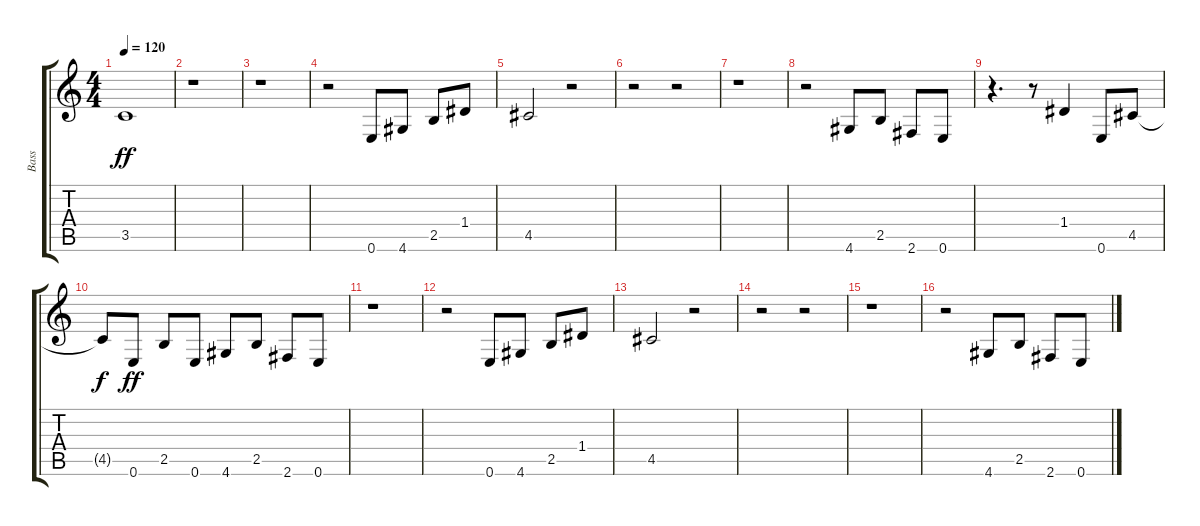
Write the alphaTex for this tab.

\track ("Bass" "Bass") {instrument fretlessbass}
\staff {score tabs}
\tuning (E4 B3 G3 D3 A2 E2) {hide}
\ts (4 4)
\tempo 120
\clef g2
\ks c
3.5.1{dy ff} |
r.1 |
r.1 |
r.2 0.6.8 4.6.8 2.5.8 1.4.8 |
4.5.2 r.2 |
r.2 r.2 |
r.1 |
r.2 4.6.8 2.5.8 2.6.8 0.6.8 |
r.4{d} r.8 1.4.4 0.6.8 4.5.8 |
4.5{t}.8{dy f} 0.6.8{dy ff} 2.5.8 0.6.8 4.6.8 2.5.8 2.6.8 0.6.8 |
r.1 |
r.2 0.6.8 4.6.8 2.5.8 1.4.8 |
4.5.2 r.2 |
r.2 r.2 |
r.1 |
r.2 4.6.8 2.5.8 2.6.8 0.6.8
